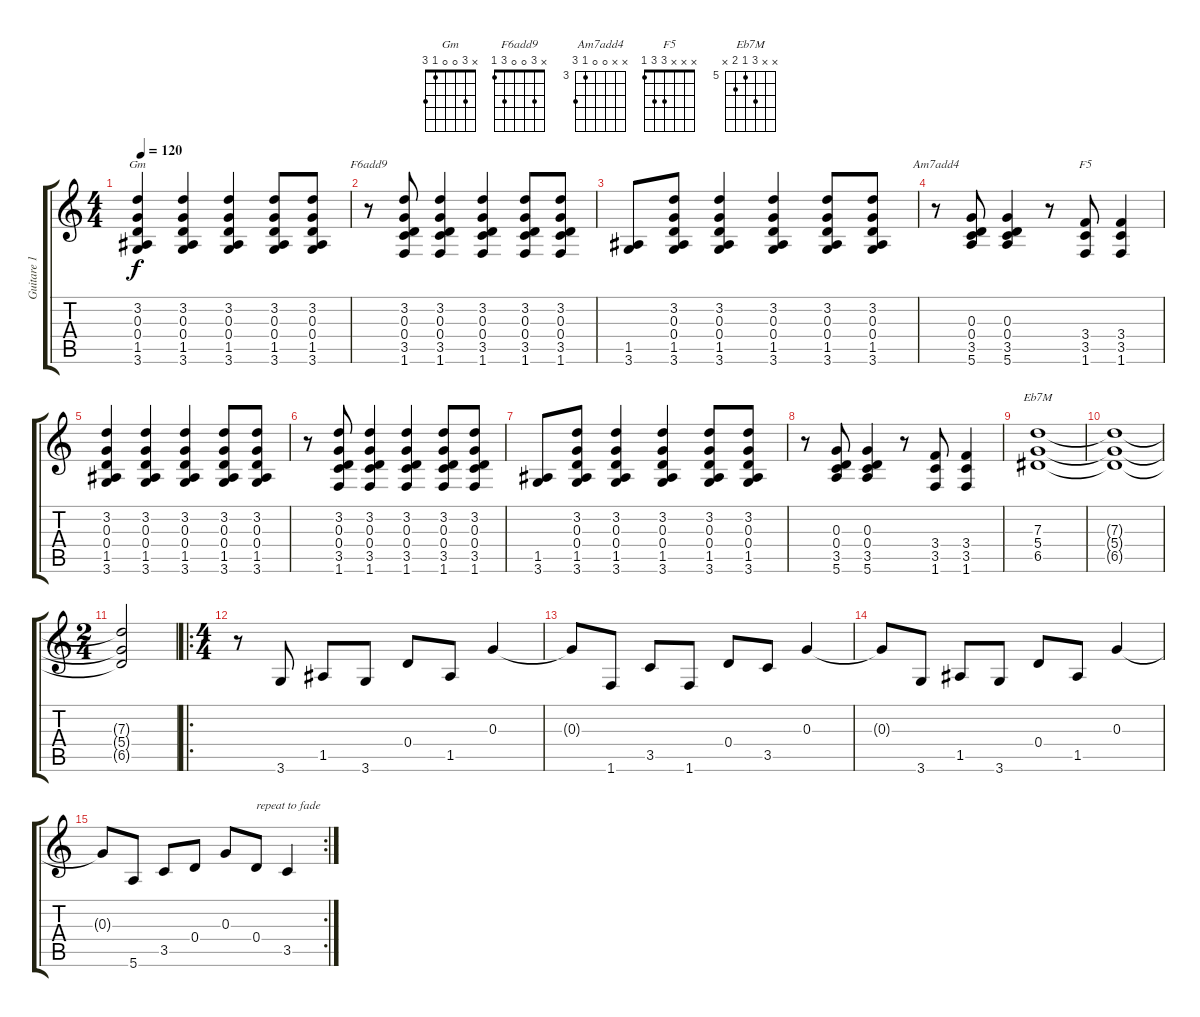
\track ("Guitare 1" "Guitare 1") {instrument electricguitarclean}
\staff {score tabs}
\tuning (E4 B3 G3 D3 A2 E2) {hide}
\chord ("Gm" x 3 0 0 1 3)
\chord ("F6add9" x 3 0 0 3 1)
\chord ("Am7add4" x x 0 0 3 5) {firstfret 3}
\chord ("F5" x x x 3 3 1)
\chord ("Eb7M" x x 7 5 6 x) {firstfret 5}
\ts (4 4)
\tempo 120
\clef g2
\ks c
(3.2 0.3 0.4 1.5 3.6).4{ch "Gm" dy f} (3.2 0.3 0.4 1.5 3.6).4 (3.2 0.3 0.4 1.5 3.6).4 (3.2 0.3 0.4 1.5 3.6).8 (3.2 0.3 0.4 1.5 3.6).8 |
r.8{ch "F6add9"} (3.2 0.3 0.4 3.5 1.6).8 (3.2 0.3 0.4 3.5 1.6).4 (3.2 0.3 0.4 3.5 1.6).4 (3.2 0.3 0.4 3.5 1.6).8 (3.2 0.3 0.4 3.5 1.6).8 |
(1.5 3.6).8 (3.2 0.3 0.4 1.5 3.6).8 (3.2 0.3 0.4 1.5 3.6).4 (3.2 0.3 0.4 1.5 3.6).4 (3.2 0.3 0.4 1.5 3.6).8 (3.2 0.3 0.4 1.5 3.6).8 |
r.8{ch "Am7add4"} (0.3 0.4 3.5 5.6).8 (0.3 0.4 3.5 5.6).4 r.8 (3.4 3.5 1.6).8{ch "F5"} (3.4 3.5 1.6).4 |
(3.2 0.3 0.4 1.5 3.6).4 (3.2 0.3 0.4 1.5 3.6).4 (3.2 0.3 0.4 1.5 3.6).4 (3.2 0.3 0.4 1.5 3.6).8 (3.2 0.3 0.4 1.5 3.6).8 |
r.8 (3.2 0.3 0.4 3.5 1.6).8 (3.2 0.3 0.4 3.5 1.6).4 (3.2 0.3 0.4 3.5 1.6).4 (3.2 0.3 0.4 3.5 1.6).8 (3.2 0.3 0.4 3.5 1.6).8 |
(1.5 3.6).8 (3.2 0.3 0.4 1.5 3.6).8 (3.2 0.3 0.4 1.5 3.6).4 (3.2 0.3 0.4 1.5 3.6).4 (3.2 0.3 0.4 1.5 3.6).8 (3.2 0.3 0.4 1.5 3.6).8 |
r.8 (0.3 0.4 3.5 5.6).8 (0.3 0.4 3.5 5.6).4 r.8 (3.4 3.5 1.6).8 (3.4 3.5 1.6).4 |
(7.3 5.4 6.5).1{ch "Eb7M"} |
(7.3{t} 5.4{t} 6.5{t}).1 |
\ts (2 4)
(7.3{t} 5.4{t} 6.5{t}).2 |
\ro
\ts (4 4)
r.8 3.6.8 1.5.8 3.6.8 0.4.8 1.5.8 0.3.4 |
0.3{t}.8 1.6.8 3.5.8 1.6.8 0.4.8 3.5.8 0.3.4 |
0.3{t}.8 3.6.8 1.5.8 3.6.8 0.4.8 1.5.8 0.3.4 |
\rc 2
0.3{t}.8 5.6.8 3.5.8 0.4.8 0.3.8 0.4.8{txt "repeat to fade"} 3.5.4
